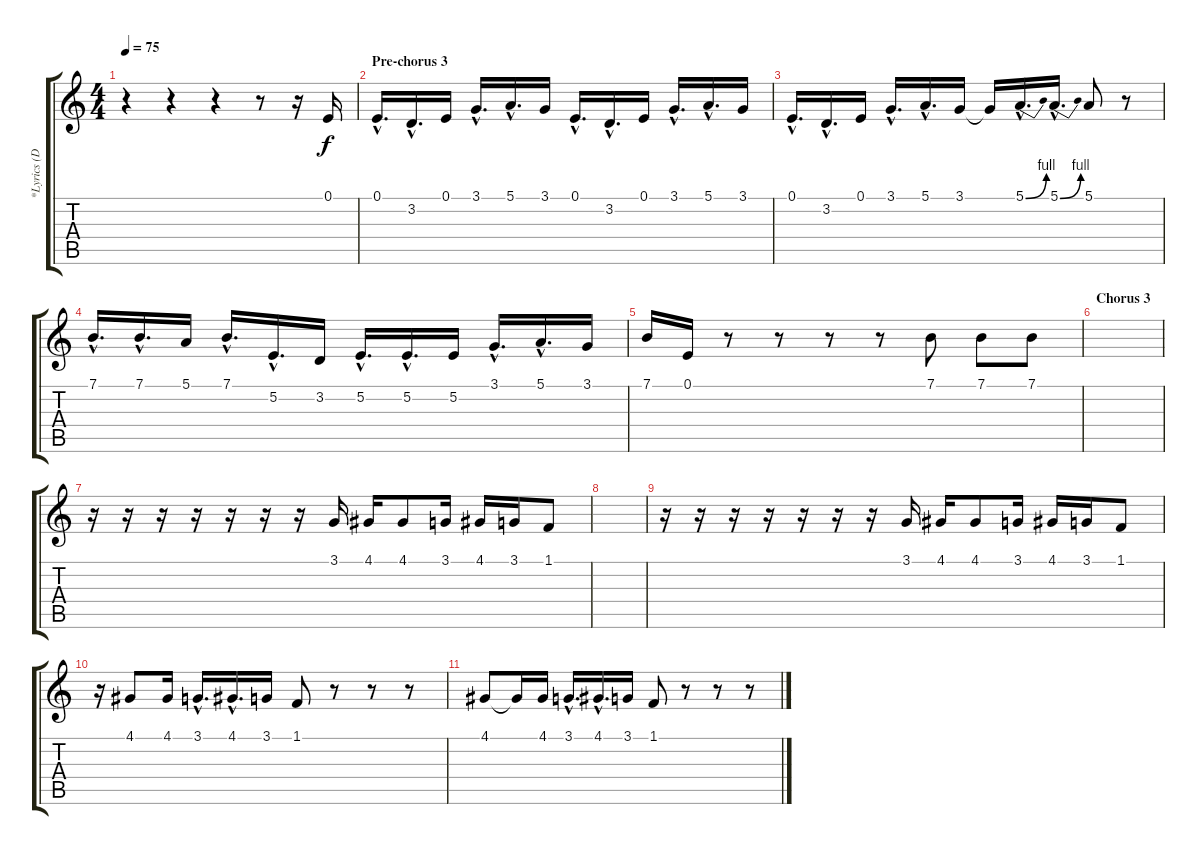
\track ("*Lyrics (Dexter)" "*Lyrics (D") {instrument oboe}
\staff {score tabs}
\tuning (E4 B3 G3 D3 A2 E2) {hide}
\ts (4 4)
\tempo 75
\clef g2
\ks c
r.4{dy f} r.4 r.4 r.8 r.16 0.1.16 |
\section ("" "Pre-chorus 3")
0.1{hac}.16{d} 3.2{hac}.16{d} 0.1.16 3.1{hac}.16{d} 5.1{hac}.16{d} 3.1.16 0.1{hac}.16{d} 3.2{hac}.16{d} 0.1.16 3.1{hac}.16{d} 5.1{hac}.16{d} 3.1.16 |
0.1{hac}.16{d} 3.2{hac}.16{d} 0.1.16 3.1{hac}.16{d} 5.1{hac}.16{d} 3.1.16 3.1{t}.16 5.1{be (bend 0 0 60 4) hac}.16{d} 5.1{be (bend 0 0 60 4) hac}.16{d} 5.1.8 r.8 |
7.1{hac}.16{d} 7.1{hac}.16{d} 5.1.16 7.1{hac}.16{d} 5.2{hac}.16{d} 3.2.16 5.2{hac}.16{d} 5.2{hac}.16{d} 5.2.16 3.1{hac}.16{d} 5.1{hac}.16{d} 3.1.16 |
7.1.16 0.1.16 r.8 r.8 r.8 r.8 7.1.8 7.1.8 7.1.8 |
\section ("" "Chorus 3")
|
r.16 r.16 r.16 r.16 r.16 r.16 r.16 3.1.16 4.1.16 4.1.8 3.1.16 4.1.16 3.1.16 1.1.8 |
|
r.16 r.16 r.16 r.16 r.16 r.16 r.16 3.1.16 4.1.16 4.1.8 3.1.16 4.1.16 3.1.16 1.1.8 |
r.16 4.1.8 4.1.16 3.1{hac}.16{d} 4.1{hac}.16{d} 3.1.16 1.1.8 r.8 r.8 r.8 |
4.1.8 4.1{t}.16 4.1.16 3.1{hac}.16{d} 4.1{hac}.16{d} 3.1.16 1.1.8 r.8 r.8 r.8
